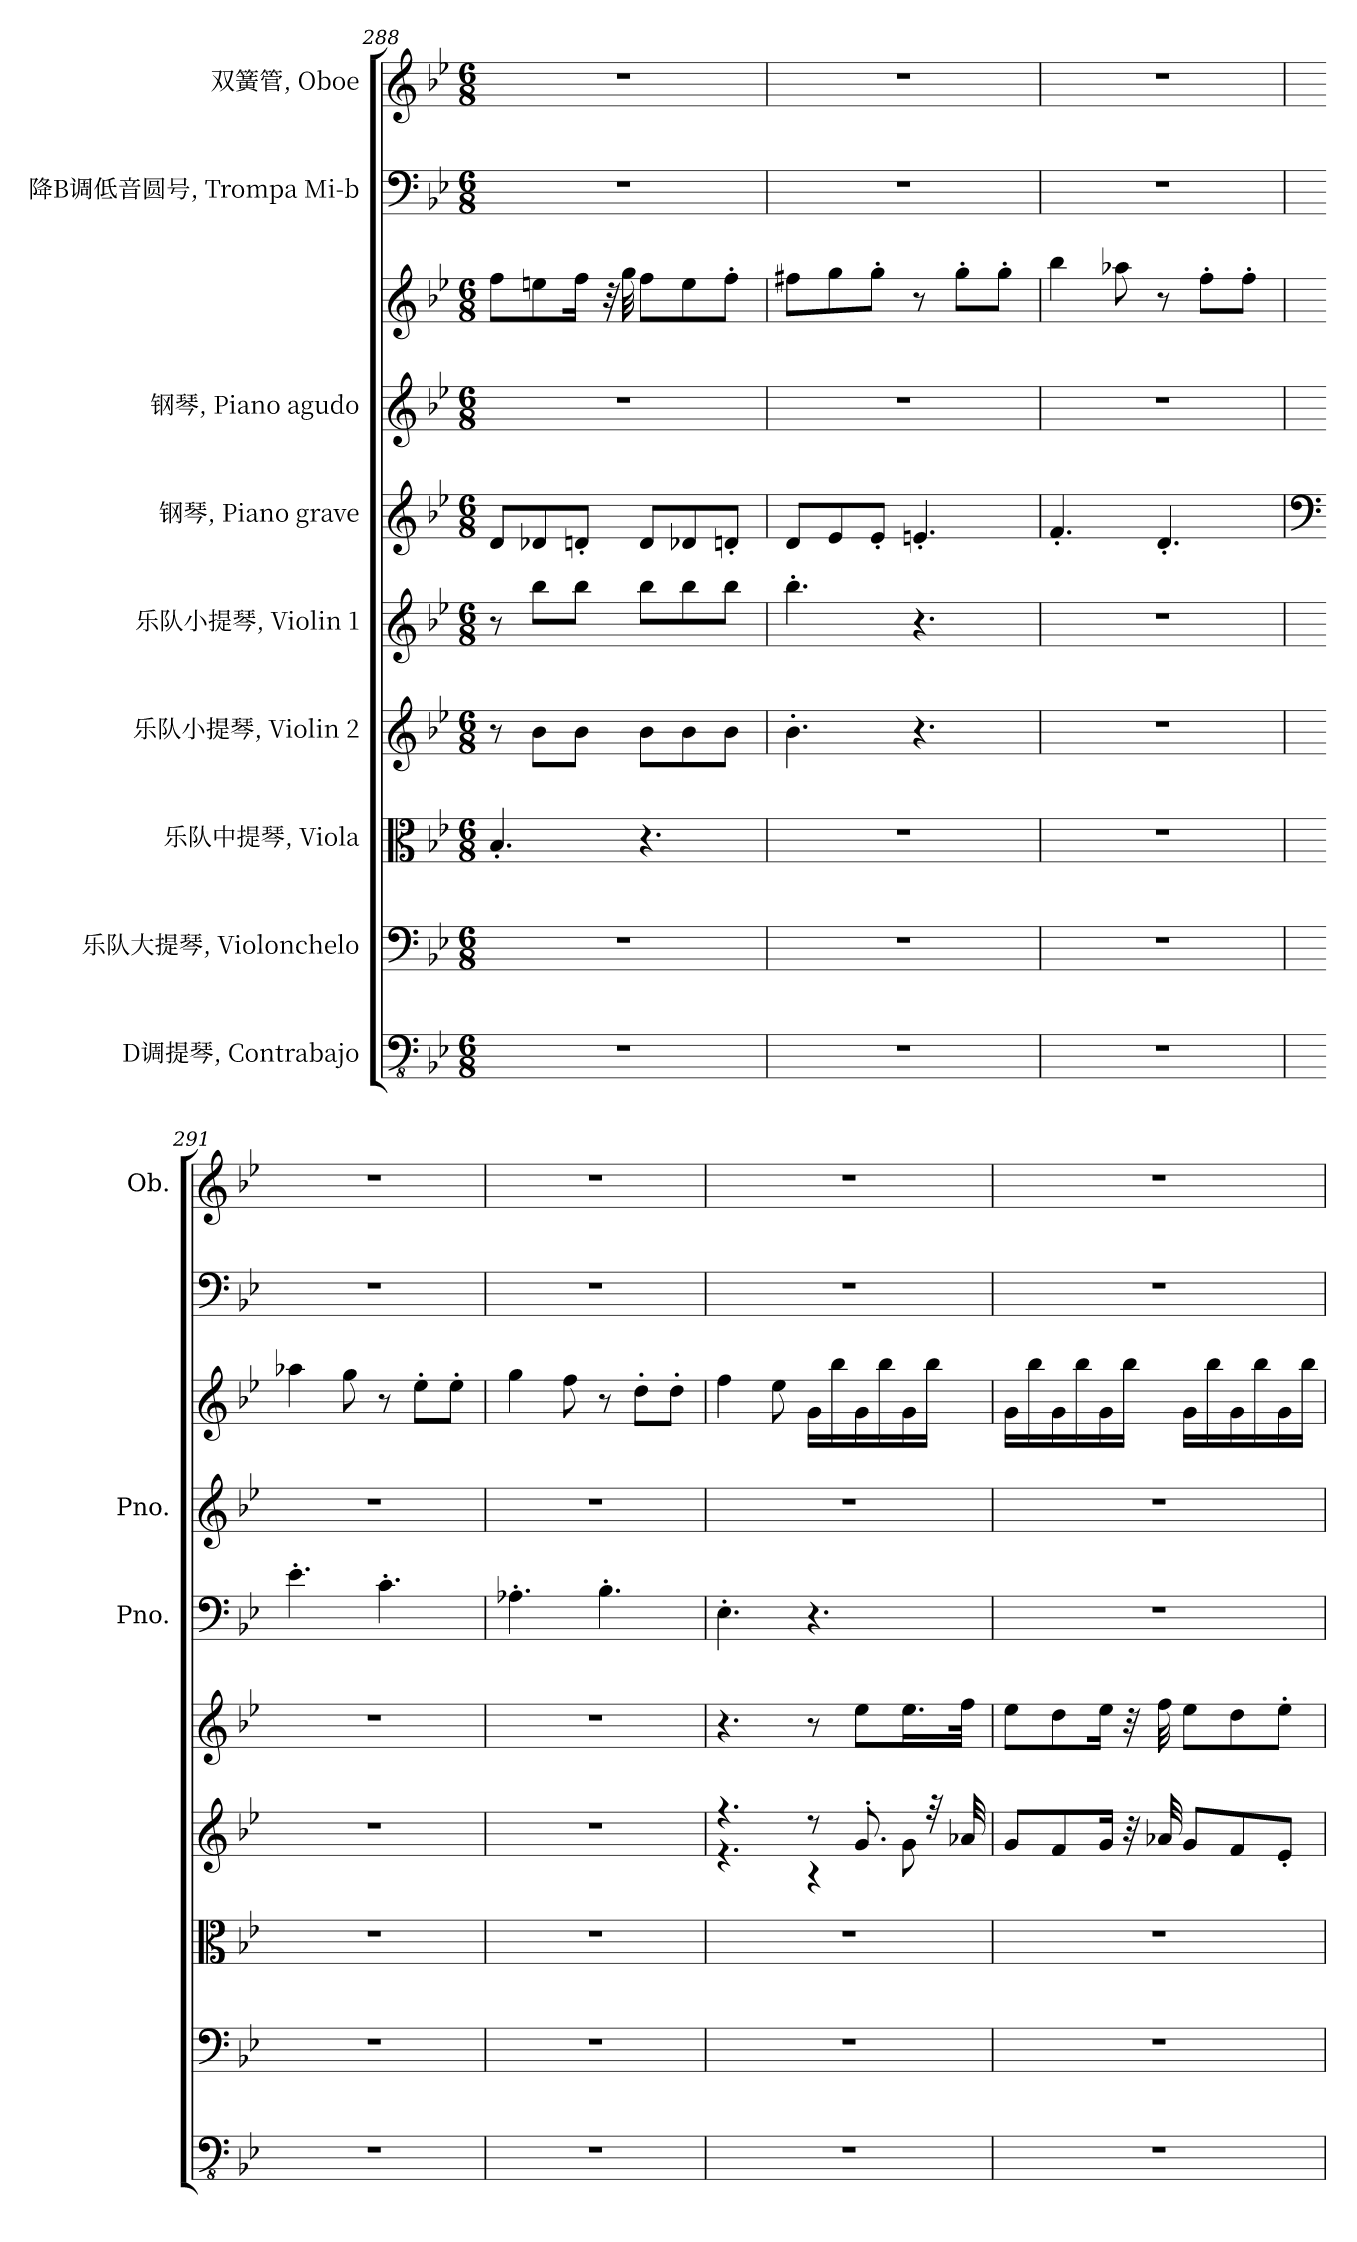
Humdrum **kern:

**kern	**kern	**kern	**kern	**kern	**kern	**kern	**kern	**kern	**kern
*part9	*part8	*part7	*part6	*part5	*part4	*part3	*part3	*part2	*part1
*staff10	*staff9	*staff8	*staff7	*staff6	*staff5	*staff4	*staff3	*staff2	*staff1
*I"D调提琴, Contrabajo	*I"乐队大提琴, Violonchelo	*I"乐队中提琴, Viola	*I"乐队小提琴, Violin 2	*I"乐队小提琴, Violin 1	*I"钢琴, Piano grave	*I"钢琴, Piano agudo	*	*I"降B调低音圆号, Trompa Mi-b	*I"双簧管, Oboe
*	*	*	*	*	*I'Pno.	*I'Pno.	*	*	*I'Ob.
*clefFv4	*clefF4	*clefC3	*clefG2	*clefG2	*clefG2	*clefG2	*clefG2	*clefF4	*clefG2
*ITrd7c12	*	*	*	*	*	*	*	*ITrd1c2	*
*k[b-e-]	*k[b-e-]	*k[b-e-]	*k[b-e-]	*k[b-e-]	*k[b-e-]	*k[b-e-]	*k[b-e-]	*k[b-e-a-d-]	*k[b-e-]
*M6/8	*M6/8	*M6/8	*M6/8	*M6/8	*M6/8	*M6/8	*M6/8	*M6/8	*M6/8
=288	=288	=288	=288	=288	=288	=288	=288	=288	=288
2.r	2.r	4.B-'/	8r	8r	8d/L	2.r	8ff\L	2.r	2.r
.	.	.	8b-\L	8bb-\L	8d-X/	.	8een\	.	.
.	.	.	8b-\J	8bb-\J	8dn'/J	.	16ff\Jk	.	.
.	.	.	.	.	.	.	32r	.	.
.	.	.	.	.	.	.	32gg\	.	.
.	.	4.r	8b-\L	8bb-\L	8d/L	.	8ff\L	.	.
.	.	.	8b-\	8bb-\	8d-X/	.	8ee\	.	.
.	.	.	8b-\J	8bb-\J	8dn'/J	.	8ff'\J	.	.
=289	=289	=289	=289	=289	=289	=289	=289	=289	=289
*	*	*	*	*	*	*	*	*	*MM205
2.r	2.r	2.r	4.b-'\	4.bb-'\	8d/L	2.r	8ff#X\L	2.r	2.r
.	.	.	.	.	8e-/	.	8gg\	.	.
.	.	.	.	.	8e-'/J	.	8gg'\J	.	.
.	.	.	4.r	4.r	4.en'/	.	8r	.	.
.	.	.	.	.	.	.	8gg'\L	.	.
.	.	.	.	.	.	.	8gg'\J	.	.
=290	=290	=290	=290	=290	=290	=290	=290	=290	=290
2.r	2.r	2.r	2.r	2.r	4.f'/	2.r	4bb-\	2.r	2.r
.	.	.	.	.	.	.	8aa-X\	.	.
.	.	.	.	.	4.d'/	.	8r	.	.
.	.	.	.	.	.	.	8ff'\L	.	.
.	.	.	.	.	.	.	8ff'\J	.	.
!!LO:PB:g=z
=291	=291	=291	=291	=291	=291	=291	=291	=291	=291
*	*	*	*	*	*clefF4	*	*	*	*
2.r	2.r	2.r	2.r	2.r	4.e-'\	2.r	4aa-X\	2.r	2.r
.	.	.	.	.	.	.	8gg\	.	.
.	.	.	.	.	4.c'\	.	8r	.	.
.	.	.	.	.	.	.	8ee-'\L	.	.
.	.	.	.	.	.	.	8ee-'\J	.	.
=292	=292	=292	=292	=292	=292	=292	=292	=292	=292
2.r	2.r	2.r	2.r	2.r	4.A-X'\	2.r	4gg\	2.r	2.r
.	.	.	.	.	.	.	8ff\	.	.
.	.	.	.	.	4.B-'\	.	8r	.	.
.	.	.	.	.	.	.	8dd'\L	.	.
.	.	.	.	.	.	.	8dd'\J	.	.
=293	=293	=293	=293	=293	=293	=293	=293	=293	=293
*	*	*	*^	*	*	*	*	*	*
2.r	2.r	2.r	4.r	4.r	4.r	4.E-'\	2.r	4ff\	2.r	2.r
.	.	.	.	.	.	.	.	8ee-\	.	.
.	.	.	8r	4r	8r	4.r	.	16g\LL	.	.
.	.	.	.	.	.	.	.	16bb-\	.	.
.	.	.	8.g'/	.	8ee-\L	.	.	16g\	.	.
.	.	.	.	.	.	.	.	16bb-\	.	.
.	.	.	.	8g\	16.ee-\L	.	.	16g\	.	.
.	.	.	32r	.	.	.	.	16bb-\JJ	.	.
.	.	.	32a-X/	.	32ff\JJk	.	.	.	.	.
*	*	*	*v	*v	*	*	*	*	*	*
=294	=294	=294	=294	=294	=294	=294	=294	=294	=294
2.r	2.r	2.r	8g/L	8ee-\L	2.r	2.r	16g\LL	2.r	2.r
.	.	.	.	.	.	.	16bb-\	.	.
.	.	.	8f/	8dd\	.	.	16g\	.	.
.	.	.	.	.	.	.	16bb-\	.	.
.	.	.	16g/Jk	16ee-\Jk	.	.	16g\	.	.
.	.	.	32r	32r	.	.	16bb-\JJ	.	.
.	.	.	32a-X/	32ff\	.	.	.	.	.
.	.	.	8g/L	8ee-\L	.	.	16g\LL	.	.
.	.	.	.	.	.	.	16bb-\	.	.
.	.	.	8f/	8dd\	.	.	16g\	.	.
.	.	.	.	.	.	.	16bb-\	.	.
.	.	.	8e-'/J	8ee-'\J	.	.	16g\	.	.
.	.	.	.	.	.	.	16bb-\JJ	.	.
=	=	=	=	=	=	=	=	=	=
*-	*-	*-	*-	*-	*-	*-	*-	*-	*-
